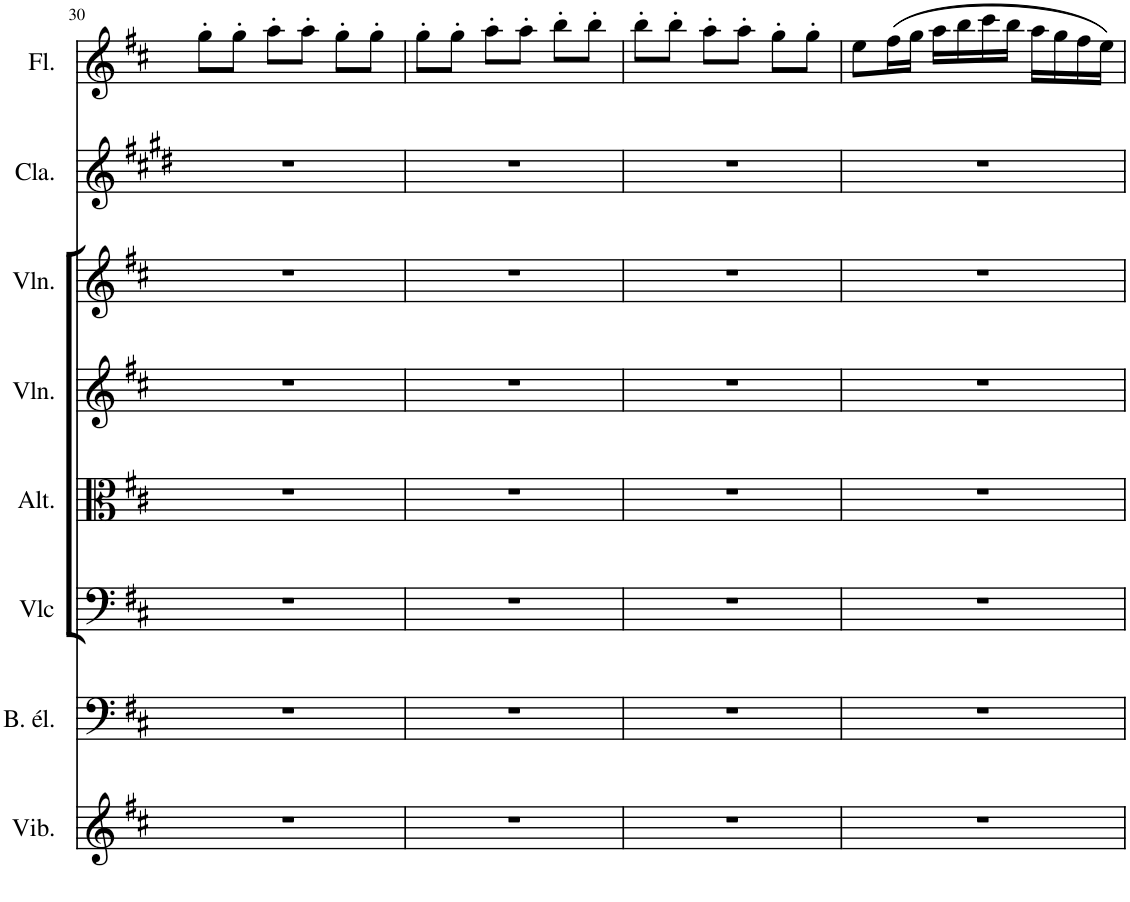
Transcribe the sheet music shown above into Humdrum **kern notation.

**kern	**kern	**kern	**kern	**kern	**kern	**kern	**kern
*part8	*part7	*part6	*part5	*part4	*part3	*part2	*part1
*staff8	*staff7	*staff6	*staff5	*staff4	*staff3	*staff2	*staff1
*I"Vibraphone	*I"Basse électrique	*I"Violoncelle	*I"Alto	*I"Violon	*I"Violon	*I"Clarinette	*I"Flûte
*I'Vib.	*I'B. él.	*I'Vlc	*I'Alt.	*I'Vln.	*I'Vln.	*I'Cla.	*I'Fl.
!!LO:PB:g=z
*clefG2	*clefF4	*clefF4	*clefC3	*clefG2	*clefG2	*clefG2	*clefG2
*	*Trd7c12	*	*	*	*	*Trd1c2	*
*k[f#c#]	*k[f#c#]	*k[f#c#]	*k[f#c#]	*k[f#c#]	*k[f#c#]	*k[f#c#g#d#]	*k[f#c#]
*M3/4	*M3/4	*M3/4	*M3/4	*M3/4	*M3/4	*M3/4	*M3/4
=30	=30	=30	=30	=30	=30	=30	=30
2.r	2.r	2.r	2.r	2.r	2.r	2.r	8gg'\L
.	.	.	.	.	.	.	8gg'\J
.	.	.	.	.	.	.	8aa'\L
.	.	.	.	.	.	.	8aa'\J
.	.	.	.	.	.	.	8gg'\L
.	.	.	.	.	.	.	8gg'\J
=31	=31	=31	=31	=31	=31	=31	=31
2.r	2.r	2.r	2.r	2.r	2.r	2.r	8gg'\L
.	.	.	.	.	.	.	8gg'\J
.	.	.	.	.	.	.	8aa'\L
.	.	.	.	.	.	.	8aa'\J
.	.	.	.	.	.	.	8bb'\L
.	.	.	.	.	.	.	8bb'\J
=32	=32	=32	=32	=32	=32	=32	=32
2.r	2.r	2.r	2.r	2.r	2.r	2.r	8bb'\L
.	.	.	.	.	.	.	8bb'\J
.	.	.	.	.	.	.	8aa'\L
.	.	.	.	.	.	.	8aa'\J
.	.	.	.	.	.	.	8gg'\L
.	.	.	.	.	.	.	8gg'\J
=33	=33	=33	=33	=33	=33	=33	=33
2.r	2.r	2.r	2.r	2.r	2.r	2.r	8ee\L
.	.	.	.	.	.	.	(16ff#\L
.	.	.	.	.	.	.	16gg\JJ
.	.	.	.	.	.	.	16aa\LL
.	.	.	.	.	.	.	16bb\
.	.	.	.	.	.	.	16ccc#\
.	.	.	.	.	.	.	16bb\JJ
.	.	.	.	.	.	.	16aa\LL
.	.	.	.	.	.	.	16gg\
.	.	.	.	.	.	.	16ff#\
.	.	.	.	.	.	.	16ee\JJ)
=	=	=	=	=	=	=	=
*-	*-	*-	*-	*-	*-	*-	*-
